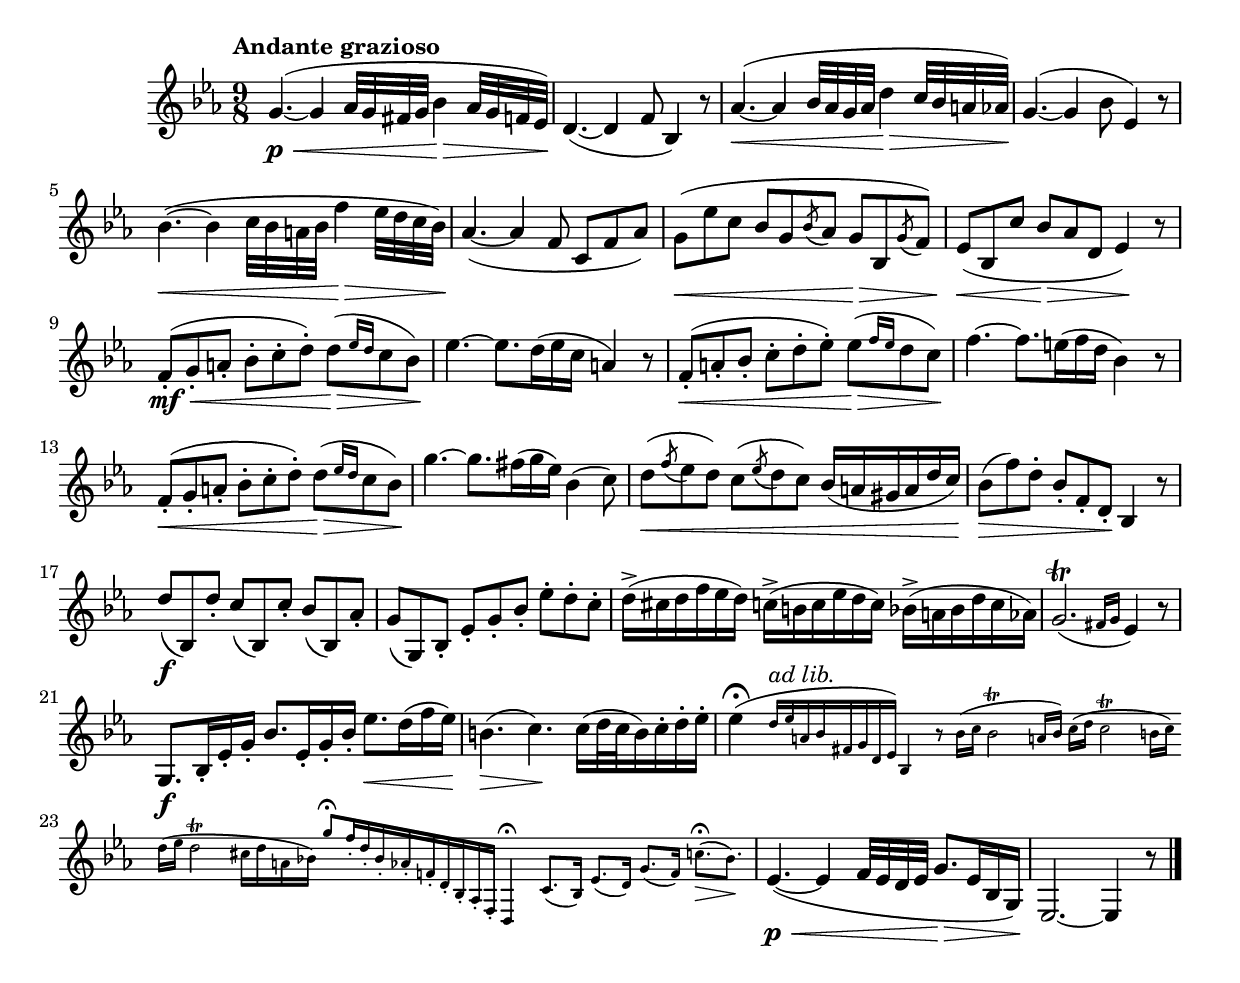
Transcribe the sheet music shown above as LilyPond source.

\version "2.22.0"

\include "settings.ily"

\language "english"

\relative {
  \transposition f

  \tempo "Andante grazioso"

  \key e-flat \major
  \time 9/8

  g'4.~( \p \< g4 a-flat32 g f-sharp g b-flat4 \> a-flat32 g f e-flat) \! |
  d4.~( d4 f8 b-flat,4) r8 |
  a-flat'4.~( \< a-flat4 b-flat32 a-flat g a-flat d4 \> c32 b-flat a a-flat) \! |
  g4.~( g4 b-flat8 e-flat,4) r8 |
  b-flat'4.~( \< b-flat4 c32 b-flat a b-flat f'4 \> e-flat32 d c b-flat) \! |
  a-flat4.~( a-flat4 f8 c f a-flat) |
  g8( \< e-flat' c b-flat g \acciaccatura b-flat a-flat g \> b-flat, \acciaccatura g' f) |
  e-flat8( \< b-flat c' b-flat \> a-flat d, e-flat4) \! r8 |

  f8-.( \mf \< g-. a-. b-flat-. c-. d-.) d[( \> \grace { e-flat16 d } c8 b-flat)] \! |
  e-flat4.~8. d16( e-flat c a4) r8 |
  f8-.( \< a-. b-flat-. c-. d-. e-flat-.) e-flat[( \> \grace { f16 e-flat } d8 c)] \! |
  f4.~8. e16( f d b-flat4) r8 |
  f8-.( \< g-. a-. b-flat-. c-. d-.) d[( \> \grace { e-flat16 d } c8 b-flat)] \! |
  g'4.~8. f-sharp16( g e-flat) b-flat4( c8) |
  d8( \< \acciaccatura f e-flat d) c( \acciaccatura e-flat d c) b-flat16( a g-sharp a d c) |
  b-flat8( \> f') d-. b-flat-. f-. d-. \! b-flat4 r8 |

  d'8( \f b-flat,) d'-. c( b-flat,) c'-. b-flat( b-flat,) a-flat'-. |
  g8( g,) b-flat-. e-flat-. g-. b-flat-. e-flat-. d-. c-. |
  d16->( c-sharp d f e-flat d) c->( b c e-flat d c) b-flat->( a b-flat d c a-flat) |
  g2.\trill( \grace { f-sharp16 g } e-flat4) r8 |
  g,8. \f b-flat16-. e-flat-. g-. b-flat8. e-flat,16-. g-. b-flat-. e-flat8. \< d16( f e-flat) |
  b4.( \> c) \! c16( d32 c b16) c-. d-. e-flat-. |

  \barNumberCheck #23
  \cadenzaOn
  e-flat4\fermata(
  \magnifyMusic \cadenza-magnification {
    d16^\markup { \normalsize \italic "ad lib." }[ e-flat a, b-flat f-sharp g d e-flat]) b-flat4 r8
    b-flat'16([ c] b-flat2\trill a-natural!16[ b-flat]) c16([ d] c2\trill b16[ c]) \bar "" d16([ e-flat] d2\trill c-sharp16[ d a-natural! b-flat])
    g'8\fermata[ f16-. d-. b-flat-. a-flat-. f-. d-. #(if (string=? bass-clef-name "bass^8") #{ \clef \bass-clef-name #}) b-flat-. a-flat-. f-.] d4\fermata
    #(if (string=? bass-clef-name "bass^8") #{ \clef "treble" #}) c'8.[( b-flat16)] e-flat8.[( d16)] g8.[( f16)] c'8.\fermata[( \> b-flat)] \!
  }
  \cadenzaOff \bar "|"
  \set Score.currentBarNumber = #24

  e-flat,4.~( \p \< e-flat4 f32 e-flat d e-flat g8. \> e-flat16 b-flat g) \! |
  e-flat2.~4 r8 | \bar "|."
}
